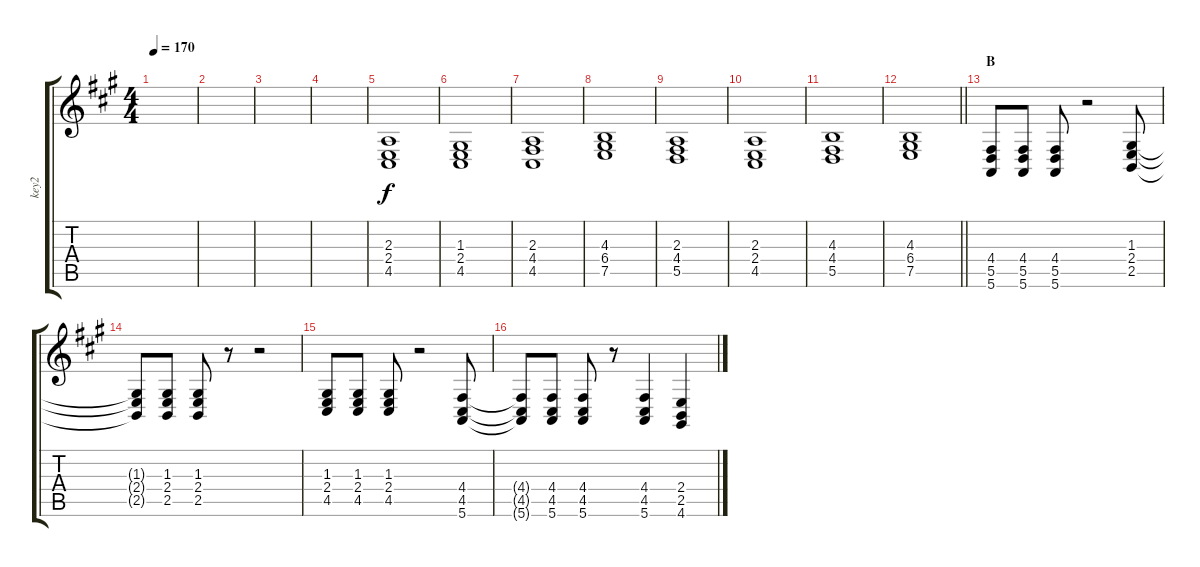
\track ("key2" "key2") {instrument pad3polysynth}
\staff {score tabs}
\tuning (E4 B3 G3 D3 A2 E2) {hide}
\ts (4 4)
\tempo 170
\clef g2
\ks a
|
|
|
|
(2.3 2.4 4.5).1 |
(1.3 2.4 4.5).1 |
(2.3 4.4 4.5).1 |
(4.3 6.4 7.5).1 |
(2.3 4.4 5.5).1 |
(2.3 2.4 4.5).1 |
(4.3 4.4 5.5).1 |
\barLineRight lightlight
(4.3 6.4 7.5).1 |
\section ("" "B")
(4.4 5.5 5.6).8 (4.4 5.5 5.6).8 (4.4 5.5 5.6).8 r.2 (1.3 2.4 2.5).8 |
(1.3{t} 2.4{t} 2.5{t}).8 (1.3 2.4 2.5).8 (1.3 2.4 2.5).8 r.8 r.2 |
(1.3 2.4 4.5).8 (1.3 2.4 4.5).8 (1.3 2.4 4.5).8 r.2 (4.4 4.5 5.6).8 |
(4.4{t} 4.5{t} 5.6{t}).8 (4.4 4.5 5.6).8 (4.4 4.5 5.6).8 r.8 (4.4 4.5 5.6).4 (2.4 2.5 4.6).4
